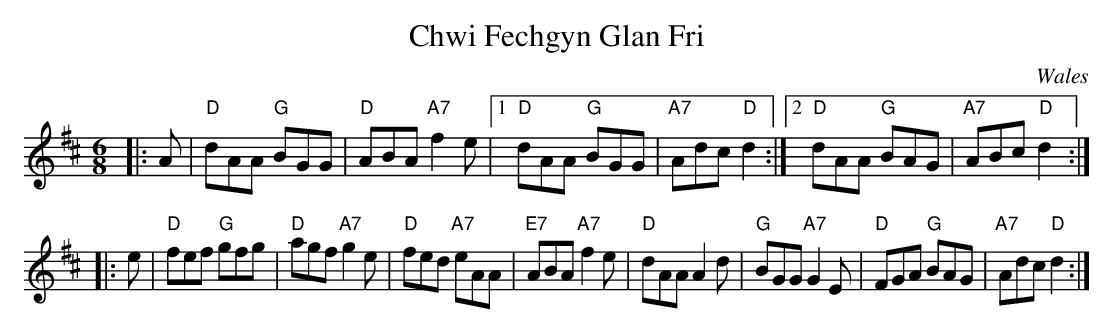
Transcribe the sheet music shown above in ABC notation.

X:1
T: Chwi Fechgyn Glan Fri
O: Wales
M: 6/8
L: 1/8
K: D
|: A \
| "D"dAA "G"BGG | "D"ABA "A7"f2e |1 "D"dAA "G"BGG | "A7"Adc "D"d2 :|2 "D"dAA "G"BAG | "A7"ABc "D"d2 :|
|: e \
| "D"fef "G"gfg | "D"agf "A7"g2e | "D"fed "A7"eAA | "E7"ABA "A7"f2e \
| "D"dAA A2d | "G"BGG "A7"G2E | "D"FGA "G"BAG |  "A7"Adc "D"d2 :|
